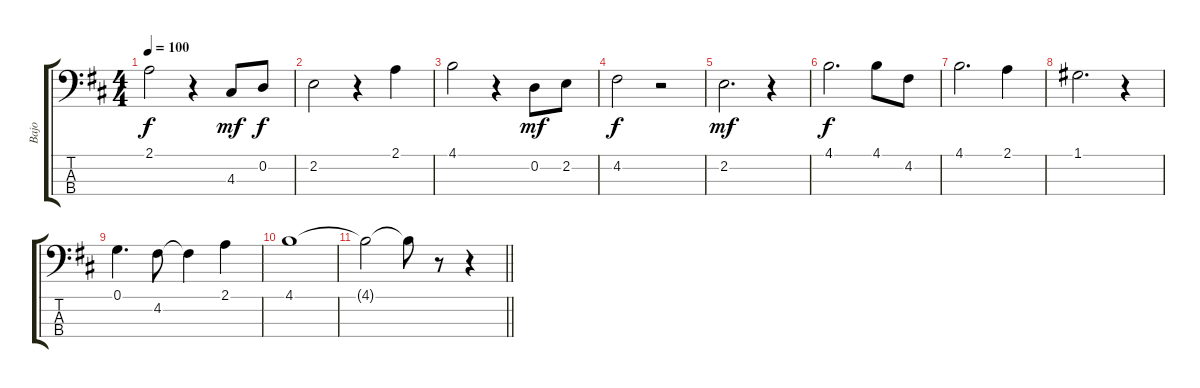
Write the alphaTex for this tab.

\track ("Bajo" "Bajo") {instrument contrabass}
\staff {score tabs}
\tuning (G2 D2 A1 E1) {hide}
\ts (4 4)
\tempo 100
\clef f4
\ks bminor
2.1.2{dy f} r.4 4.3.8{dy mf} 0.2.8{dy f} |
2.2.2 r.4 2.1.4 |
4.1.2 r.4 0.2.8{dy mf} 2.2.8 |
4.2.2{dy f} r.2 |
2.2.2{d dy mf} r.4 |
4.1.2{d dy f} 4.1.8 4.2.8 |
4.1.2{d} 2.1.4 |
1.1.2{d} r.4 |
0.1.4{d} 4.2.8 4.2{t}.4 2.1.4 |
4.1.1 |
\barLineRight lightlight
4.1{t}.2 4.1{t}.8 r.8 r.4
